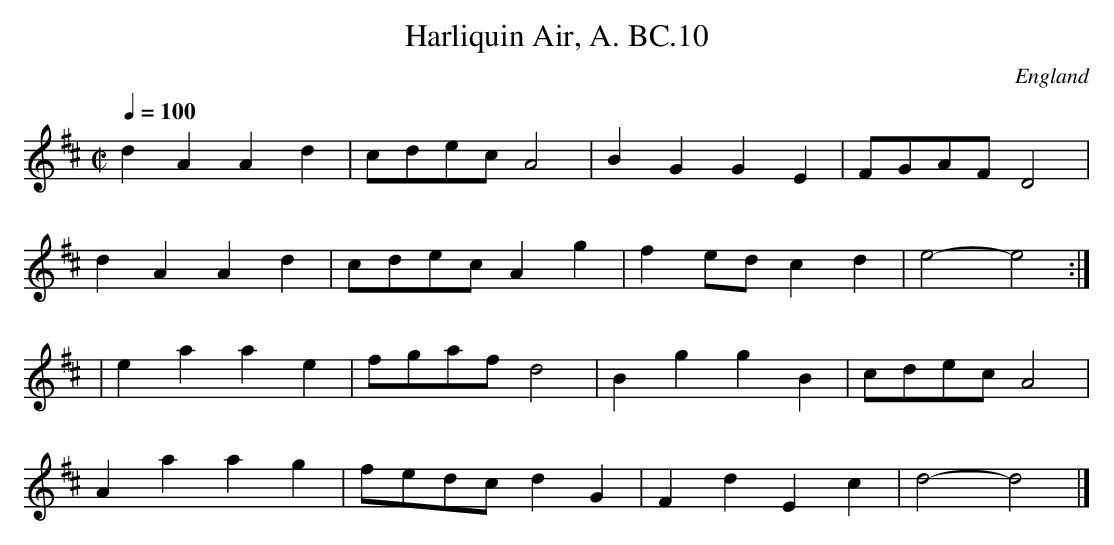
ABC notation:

X:1
T:Harliquin Air, A. BC.10
M:C|
L:1/4
Q:100
O:England
K:D
d A A d | c/d/e/c/ A2 | B G G E | F/G/A/F/ D2 |!
 d A A d | c/d/e/c/ A g | f e/d/ c d | e2-e2 :|!
|e a a e | f/g/a/f/ d2 | B g g B | c/d/e/c/ A2 |!
 A a a g | f/e/d/c/ d G | F d E c | d2-d2 |]
